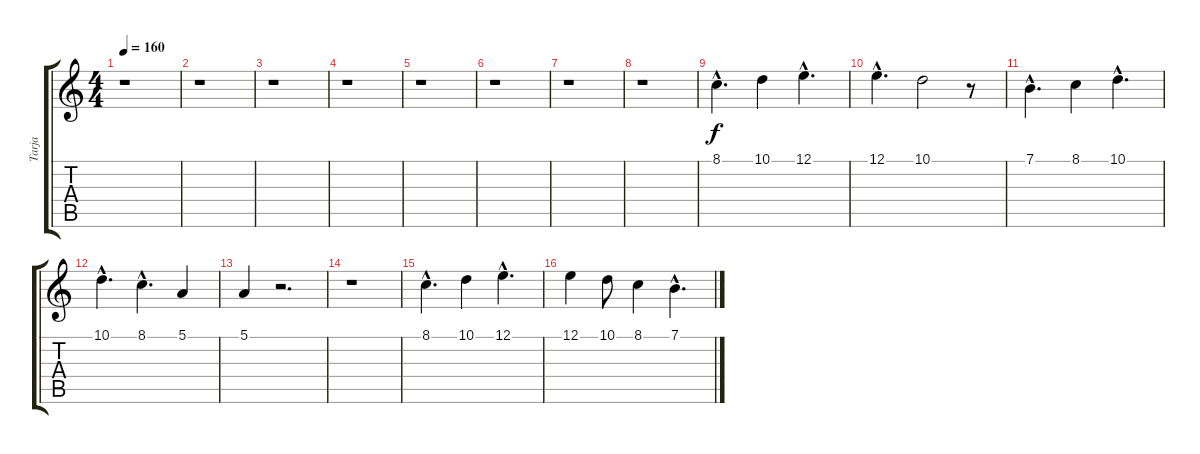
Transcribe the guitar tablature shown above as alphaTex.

\track ("Tarja" "Tarja") {instrument lead6voice}
\staff {score tabs}
\tuning (E4 B3 G3 D3 A2 E2) {hide}
\ts (4 4)
\tempo 160
\clef g2
\ks c
r.1{dy f} |
r.1 |
r.1 |
r.1 |
r.1 |
r.1 |
r.1 |
r.1 |
8.1{hac}.4{d} 10.1.4 12.1{hac}.4{d} |
12.1{hac}.4{d} 10.1.2 r.8 |
7.1{hac}.4{d} 8.1.4 10.1{hac}.4{d} |
10.1{hac}.4{d} 8.1{hac}.4{d} 5.1.4 |
5.1.4 r.2{d} |
r.1 |
8.1{hac}.4{d} 10.1.4 12.1{hac}.4{d} |
12.1.4 10.1.8 8.1.4 7.1{hac}.4{d}
